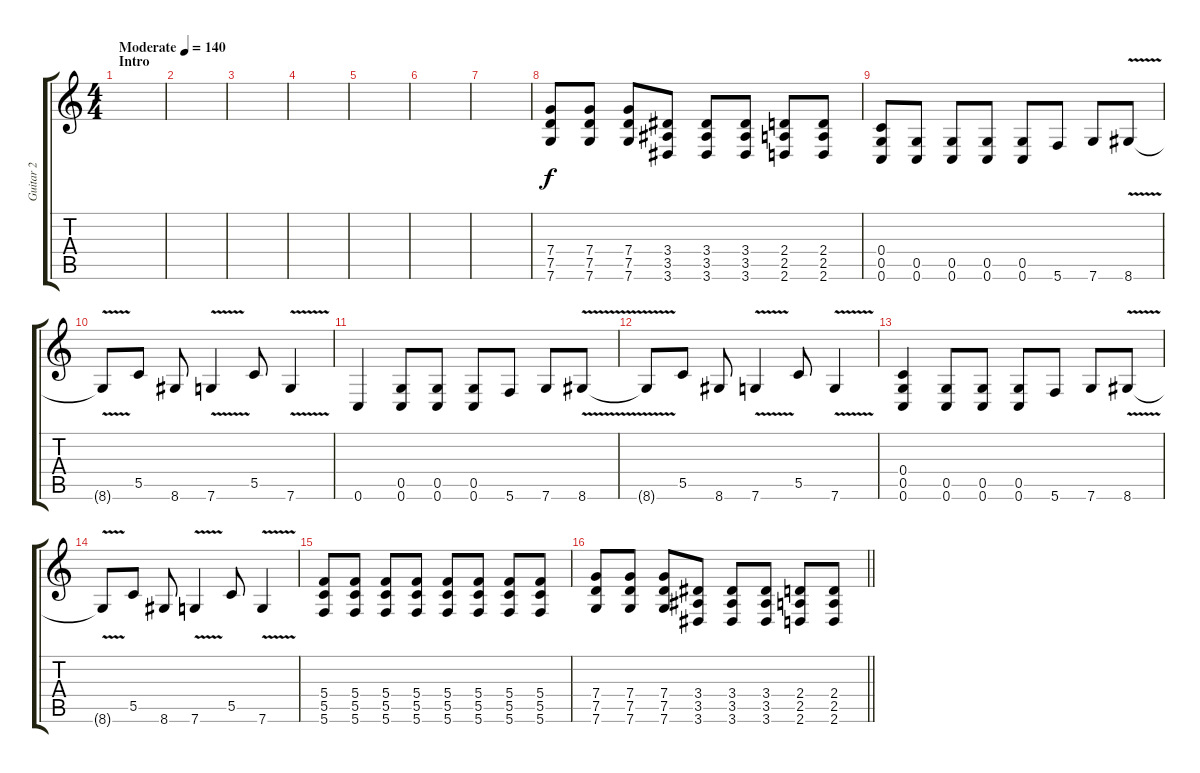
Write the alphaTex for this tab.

\track ("Guitar 2" "Guitar 2") {instrument distortionguitar}
\staff {score tabs}
\tuning (D4 A3 F3 C3 G2 C2) {hide}
\ts (4 4)
\section ("" "Intro")
\tempo (140 "Moderate")
\clef g2
\ks c
|
|
|
|
|
|
|
(7.4 7.5 7.6).8 (7.4 7.5 7.6).8 (7.4 7.5 7.6).8 (3.4 3.5 3.6).8 (3.4 3.5 3.6).8 (3.4 3.5 3.6).8 (2.4 2.5 2.6).8 (2.4 2.5 2.6).8 |
(0.4 0.5 0.6).8 (0.5 0.6).8 (0.5 0.6).8 (0.5 0.6).8 (0.5 0.6).8 5.6.8 7.6.8 8.6{v}.8 |
8.6{t}.8 5.5.8 8.6.8 7.6{v}.4 5.5.8 7.6{v}.4 |
0.6.4 (0.5 0.6).8 (0.5 0.6).8 (0.5 0.6).8 5.6.8 7.6.8 8.6{v}.8 |
8.6{t}.8 5.5.8 8.6.8 7.6{v}.4 5.5.8 7.6{v}.4 |
(0.4 0.5 0.6).4 (0.5 0.6).8 (0.5 0.6).8 (0.5 0.6).8 5.6.8 7.6.8 8.6{v}.8 |
8.6{t}.8 5.5.8 8.6.8 7.6{v}.4 5.5.8 7.6{v}.4 |
(5.4 5.5 5.6).8 (5.4 5.5 5.6).8 (5.4 5.5 5.6).8 (5.4 5.5 5.6).8 (5.4 5.5 5.6).8 (5.4 5.5 5.6).8 (5.4 5.5 5.6).8 (5.4 5.5 5.6).8 |
\barLineRight lightlight
(7.4 7.5 7.6).8 (7.4 7.5 7.6).8 (7.4 7.5 7.6).8 (3.4 3.5 3.6).8 (3.4 3.5 3.6).8 (3.4 3.5 3.6).8 (2.4 2.5 2.6).8 (2.4 2.5 2.6).8
